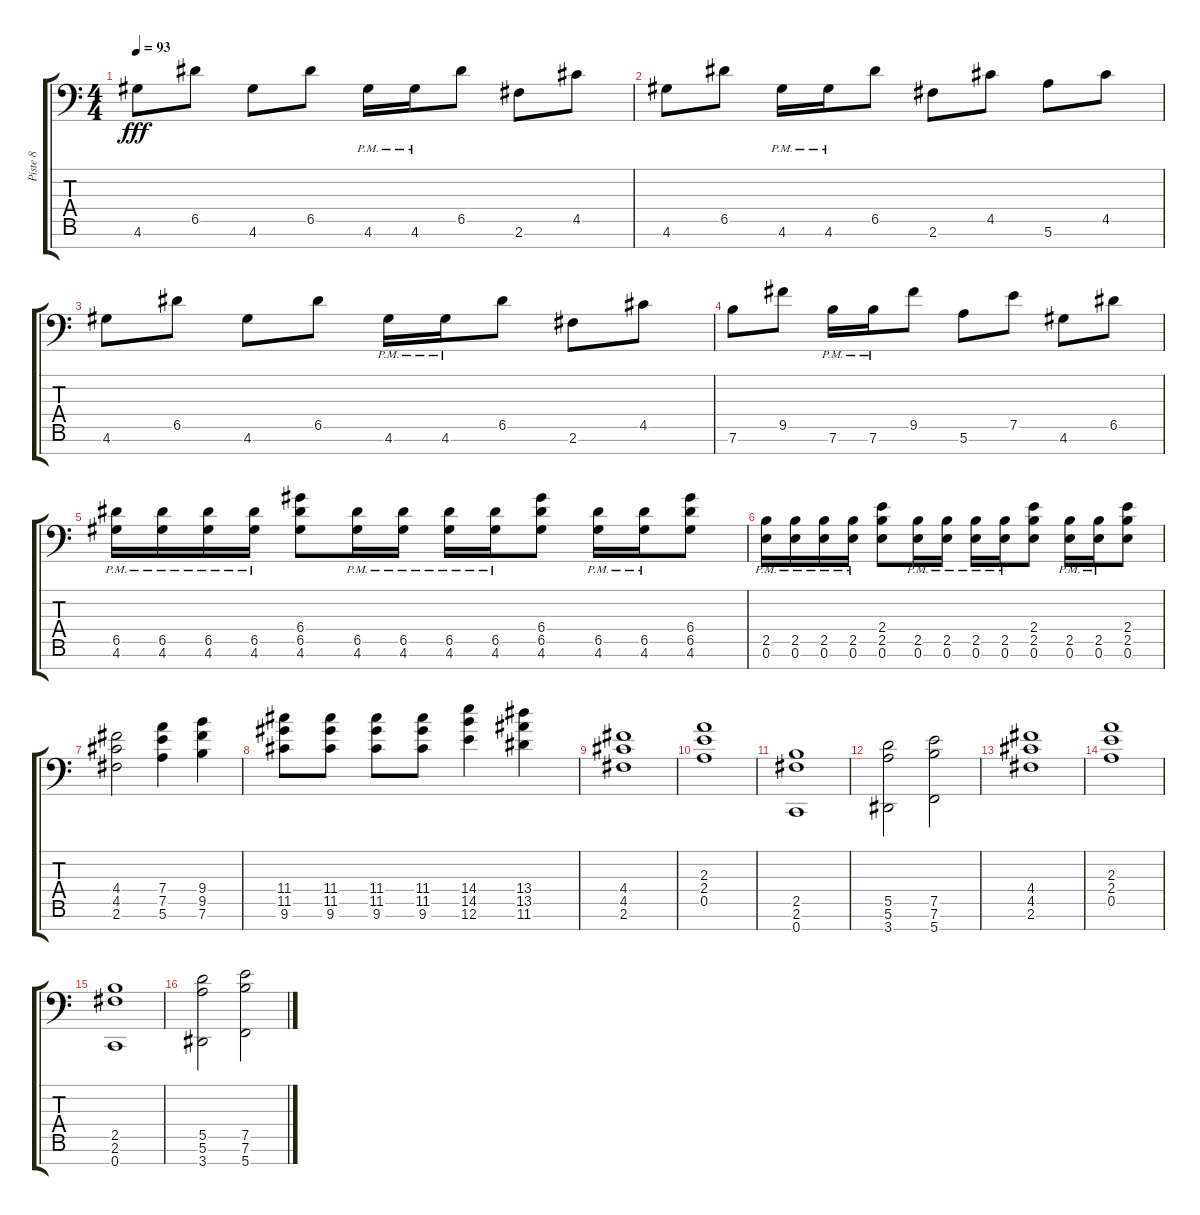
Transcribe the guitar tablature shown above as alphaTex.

\track ("Piste 8" "Piste 8") {instrument distortionguitar}
\staff {score tabs}
\tuning (E4 B3 G3 D3 A2 E2 C-1) {hide}
\ts (4 4)
\tempo 93
\clef f4
\ks c
4.6.8{dy fff} 6.5.8 4.6.8 6.5.8 4.6{pm}.16 4.6{pm}.16 6.5.8 2.6.8 4.5.8 |
4.6.8 6.5.8 4.6{pm}.16 4.6{pm}.16 6.5.8 2.6.8 4.5.8 5.6.8 4.5.8 |
4.6.8 6.5.8 4.6.8 6.5.8 4.6{pm}.16 4.6{pm}.16 6.5.8 2.6.8 4.5.8 |
7.6.8 9.5.8 7.6{pm}.16 7.6{pm}.16 9.5.8 5.6.8 7.5.8 4.6.8 6.5.8 |
(6.5{pm} 4.6{pm}).16 (6.5{pm} 4.6{pm}).16 (6.5{pm} 4.6{pm}).16 (6.5{pm} 4.6{pm}).16 (6.4 6.5 4.6).8 (6.5{pm} 4.6{pm}).16 (6.5{pm} 4.6{pm}).16 (6.5{pm} 4.6{pm}).16 (6.5{pm} 4.6{pm}).16 (6.4 6.5 4.6).8 (6.5{pm} 4.6{pm}).16 (6.5{pm} 4.6{pm}).16 (6.4 6.5 4.6).8 |
(2.5{pm} 0.6{pm}).16 (2.5{pm} 0.6{pm}).16 (2.5{pm} 0.6{pm}).16 (2.5{pm} 0.6{pm}).16 (2.4 2.5 0.6).8 (2.5{pm} 0.6{pm}).16 (2.5{pm} 0.6{pm}).16 (2.5{pm} 0.6{pm}).16 (2.5{pm} 0.6{pm}).16 (2.4 2.5 0.6).8 (2.5{pm} 0.6{pm}).16 (2.5{pm} 0.6{pm}).16 (2.4 2.5 0.6).8 |
(4.4 4.5 2.6).2 (7.4 7.5 5.6).4 (9.4 9.5 7.6).4 |
(11.4 11.5 9.6).8 (11.4 11.5 9.6).8 (11.4 11.5 9.6).8 (11.4 11.5 9.6).8 (14.4 14.5 12.6).4 (13.4 13.5 11.6).4 |
(4.4 4.5 2.6).1 |
(2.3 2.4 0.5).1 |
(2.5 2.6 0.7).1 |
(5.5 5.6 3.7).2 (7.5 7.6 5.7).2 |
(4.4 4.5 2.6).1 |
(2.3 2.4 0.5).1 |
(2.5 2.6 0.7).1 |
(5.5 5.6 3.7).2 (7.5 7.6 5.7).2
